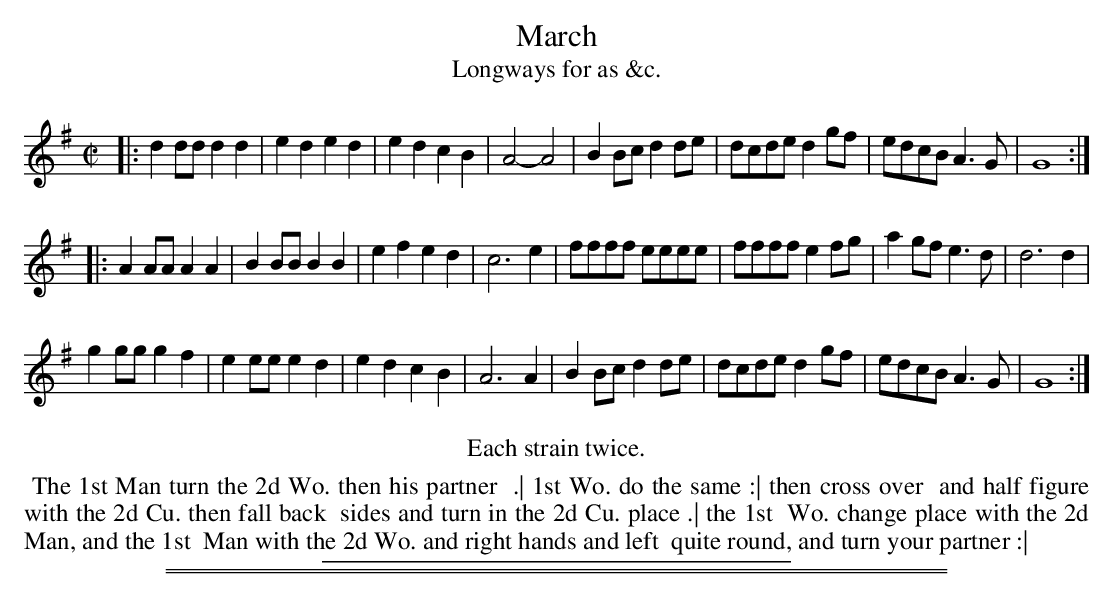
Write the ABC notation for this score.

X:1
T: March
T: Longways for as &c.
M: C|
L: 1/8
K: G
|:\
d2dd d2d2 | e2d2 e2d2 | e2d2 c2B2 | A4- A4 |\
B2Bc d2de | dcde d2gf | edcB A3G | G8 :|
|:\
A2AA A2A2 | B2BB B2B2 | e2f2 e2d2 | c6 e2 |\
ffff eeee | ffff e2fg | a2gf e3d | d6 d2 |
g2gg g2f2 | e2ee e2d2 | e2d2 c2B2 | A6 A2 |\
B2Bc d2de | dcde d2gf | edcB A3G | G8 :|
